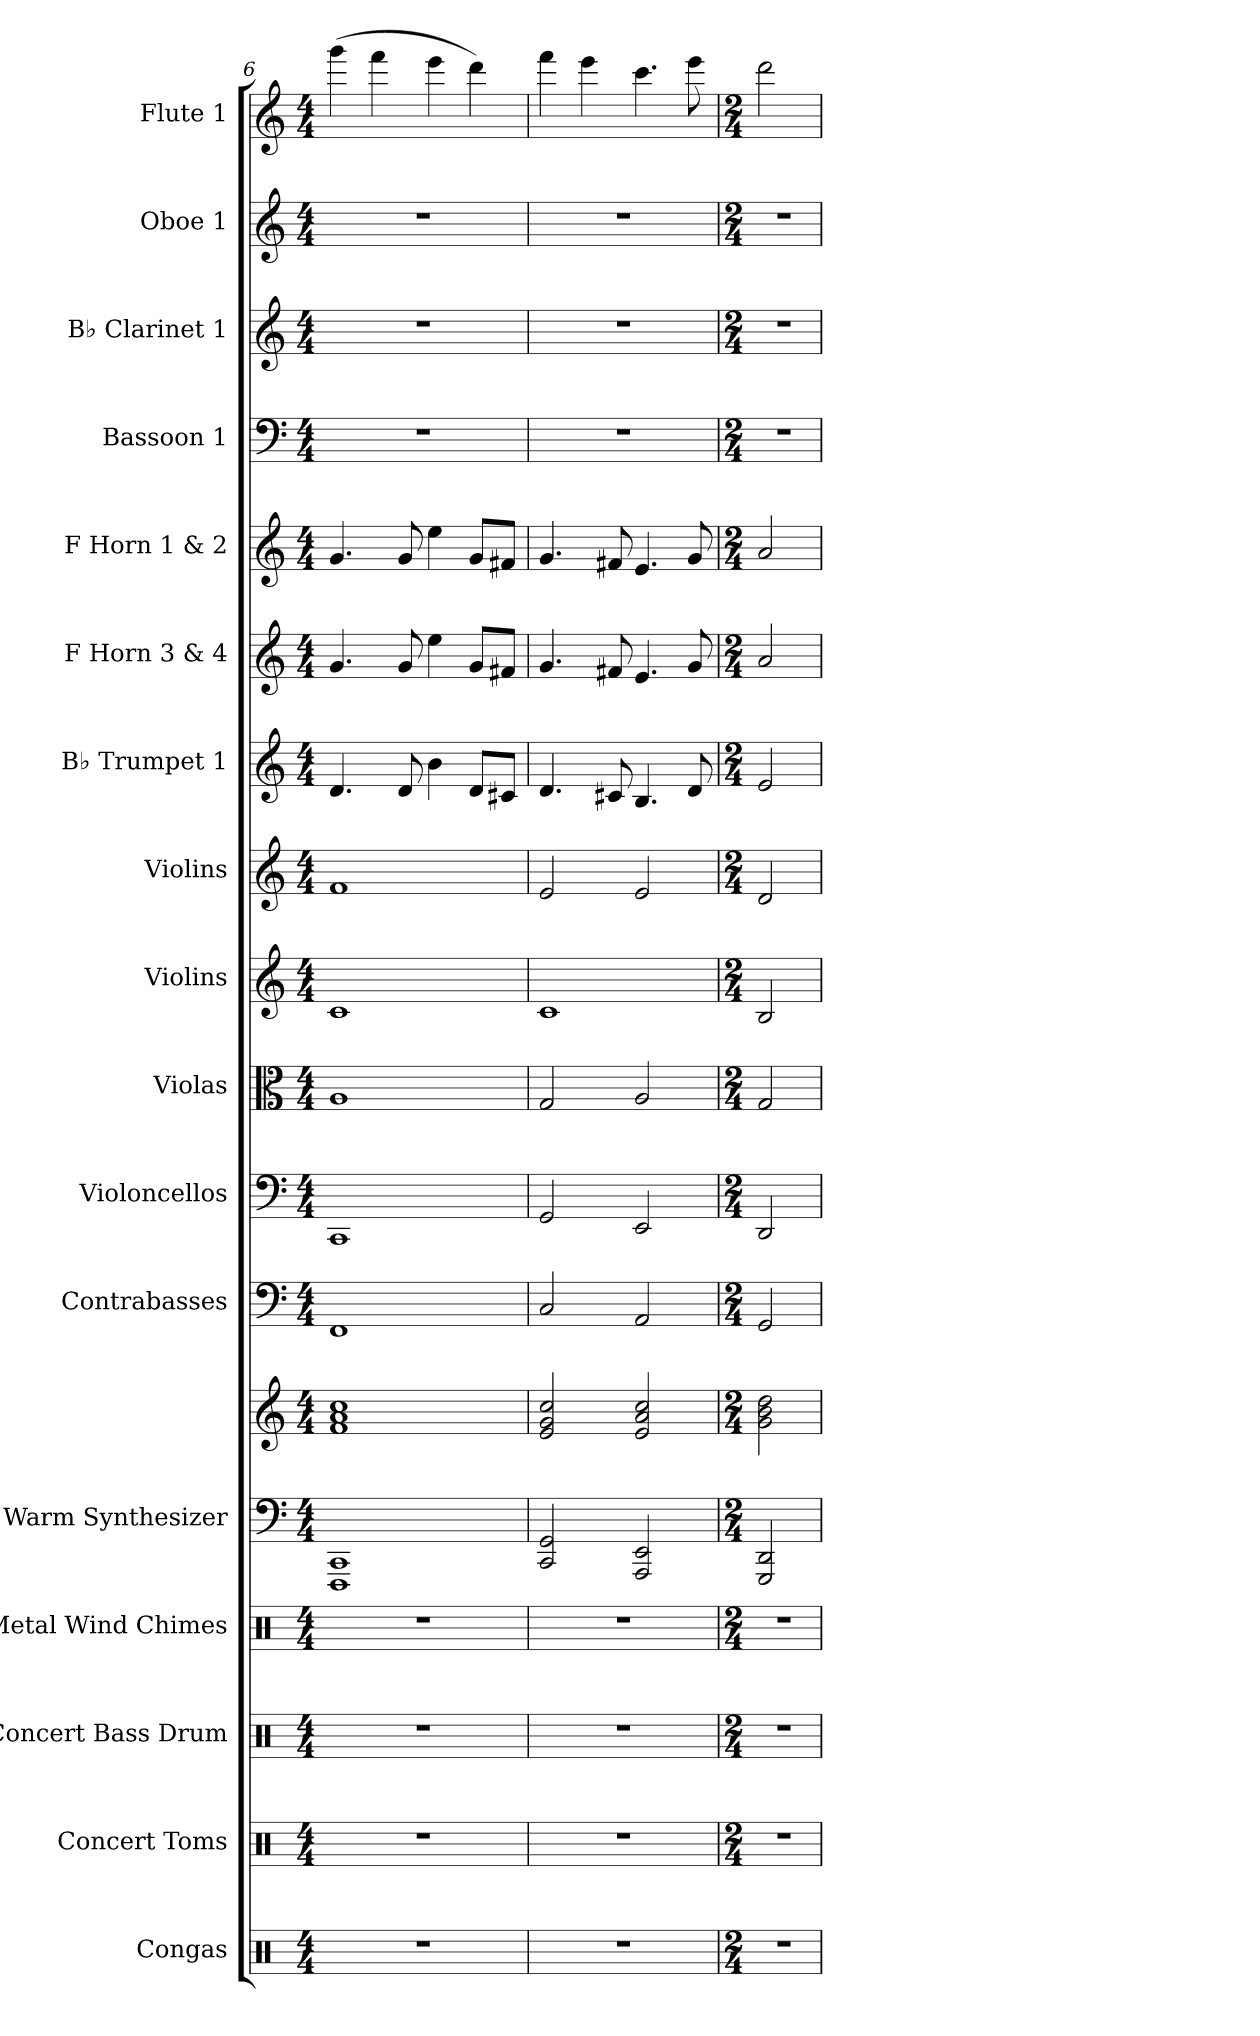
**kern	**kern	**kern	**kern	**kern	**kern	**kern	**kern	**kern	**kern	**kern	**kern	**kern	**kern	**kern	**kern	**kern	**kern
*part17	*part16	*part15	*part14	*part13	*part13	*part12	*part11	*part10	*part9	*part8	*part7	*part6	*part5	*part4	*part3	*part2	*part1
*staff18	*staff17	*staff16	*staff15	*staff14	*staff13	*staff12	*staff11	*staff10	*staff9	*staff8	*staff7	*staff6	*staff5	*staff4	*staff3	*staff2	*staff1
*I"Congas	*I"Concert Toms	*I"Concert Bass Drum	*I"Metal Wind Chimes	*I"Warm Synthesizer	*	*I"Contrabasses	*I"Violoncellos	*I"Violas	*I"Violins	*I"Violins	*I"B♭ Trumpet 1	*I"F Horn 3 &amp; 4	*I"F Horn 1 &amp; 2	*I"Bassoon 1	*I"B♭ Clarinet 1	*I"Oboe 1	*I"Flute 1
*I'Con.	*I'C. Toms	*I'Con. BD	*I'Met. Wn Ch.	*I'Synth.	*	*I'Cbs.	*I'Vcs.	*I'Vlas.	*I'Vlns.	*I'Vlns.	*I'B♭ Tpt. 1	*I'F Hn. 3 4	*I'F Hn. 1 2	*I'Bsn. 1	*I'B♭ Cl. 1	*I'Ob. 1	*I'Fl. 1
*clefX	*clefX	*clefX	*clefX	*clefF4	*clefG2	*clefF4	*clefF4	*clefC3	*clefG2	*clefG2	*clefG2	*clefG2	*clefG2	*clefF4	*clefG2	*clefG2	*clefG2
*	*	*	*	*	*	*ITrd7c12	*	*	*	*	*ITrd1c2	*ITrd4c7	*ITrd4c7	*	*ITrd1c2	*	*
*k[]	*k[]	*k[]	*k[]	*k[]	*k[]	*k[]	*k[]	*k[]	*k[]	*k[]	*k[b-e-]	*k[b-]	*k[b-]	*k[]	*k[b-e-]	*k[]	*k[]
*M4/4	*M4/4	*M4/4	*M4/4	*M4/4	*M4/4	*M4/4	*M4/4	*M4/4	*M4/4	*M4/4	*M4/4	*M4/4	*M4/4	*M4/4	*M4/4	*M4/4	*M4/4
=6	=6	=6	=6	=6	=6	=6	=6	=6	=6	=6	=6	=6	=6	=6	=6	=6	=6
1r	1r	1r	1r	1FFF 1CC	1f 1a 1cc	1FFF	1CC	1A	1c	1f	4.c/	4.c/	4.c/	1r	1r	1r	(>4ggg\
.	.	.	.	.	.	.	.	.	.	.	.	.	.	.	.	.	4fff\
.	.	.	.	.	.	.	.	.	.	.	8c/	8c/	8c/	.	.	.	.
.	.	.	.	.	.	.	.	.	.	.	4a\	4a\	4a\	.	.	.	4eee\
.	.	.	.	.	.	.	.	.	.	.	8c/L	8c/L	8c/L	.	.	.	4ddd\)
.	.	.	.	.	.	.	.	.	.	.	8Bn/J	8Bn/J	8Bn/J	.	.	.	.
=7	=7	=7	=7	=7	=7	=7	=7	=7	=7	=7	=7	=7	=7	=7	=7	=7	=7
1r	1r	1r	1r	2CC/ 2GG/	2e/ 2g/ 2cc/	2CC/	2GG/	2G/	1c	2e/	4.c/	4.c/	4.c/	1r	1r	1r	4fff\
.	.	.	.	.	.	.	.	.	.	.	.	.	.	.	.	.	4eee\
.	.	.	.	.	.	.	.	.	.	.	8Bn/	8Bn/	8Bn/	.	.	.	.
.	.	.	.	2AAA/ 2EE/	2e/ 2a/ 2cc/	2AAA/	2EE/	2A/	.	2e/	4.A/	4.A/	4.A/	.	.	.	4.ccc\
.	.	.	.	.	.	.	.	.	.	.	8c/	8c/	8c/	.	.	.	8eee\
=8	=8	=8	=8	=8	=8	=8	=8	=8	=8	=8	=8	=8	=8	=8	=8	=8	=8
*M2/4	*M2/4	*M2/4	*M2/4	*M2/4	*M2/4	*M2/4	*M2/4	*M2/4	*M2/4	*M2/4	*M2/4	*M2/4	*M2/4	*M2/4	*M2/4	*M2/4	*M2/4
2r	2r	2r	2r	2GGG/ 2DD/	2g\ 2b\ 2dd\	2GGG/	2DD/	2G/	2B/	2d/	2d/	2d/	2d/	2r	2r	2r	2ddd\
=	=	=	=	=	=	=	=	=	=	=	=	=	=	=	=	=	=
*-	*-	*-	*-	*-	*-	*-	*-	*-	*-	*-	*-	*-	*-	*-	*-	*-	*-
